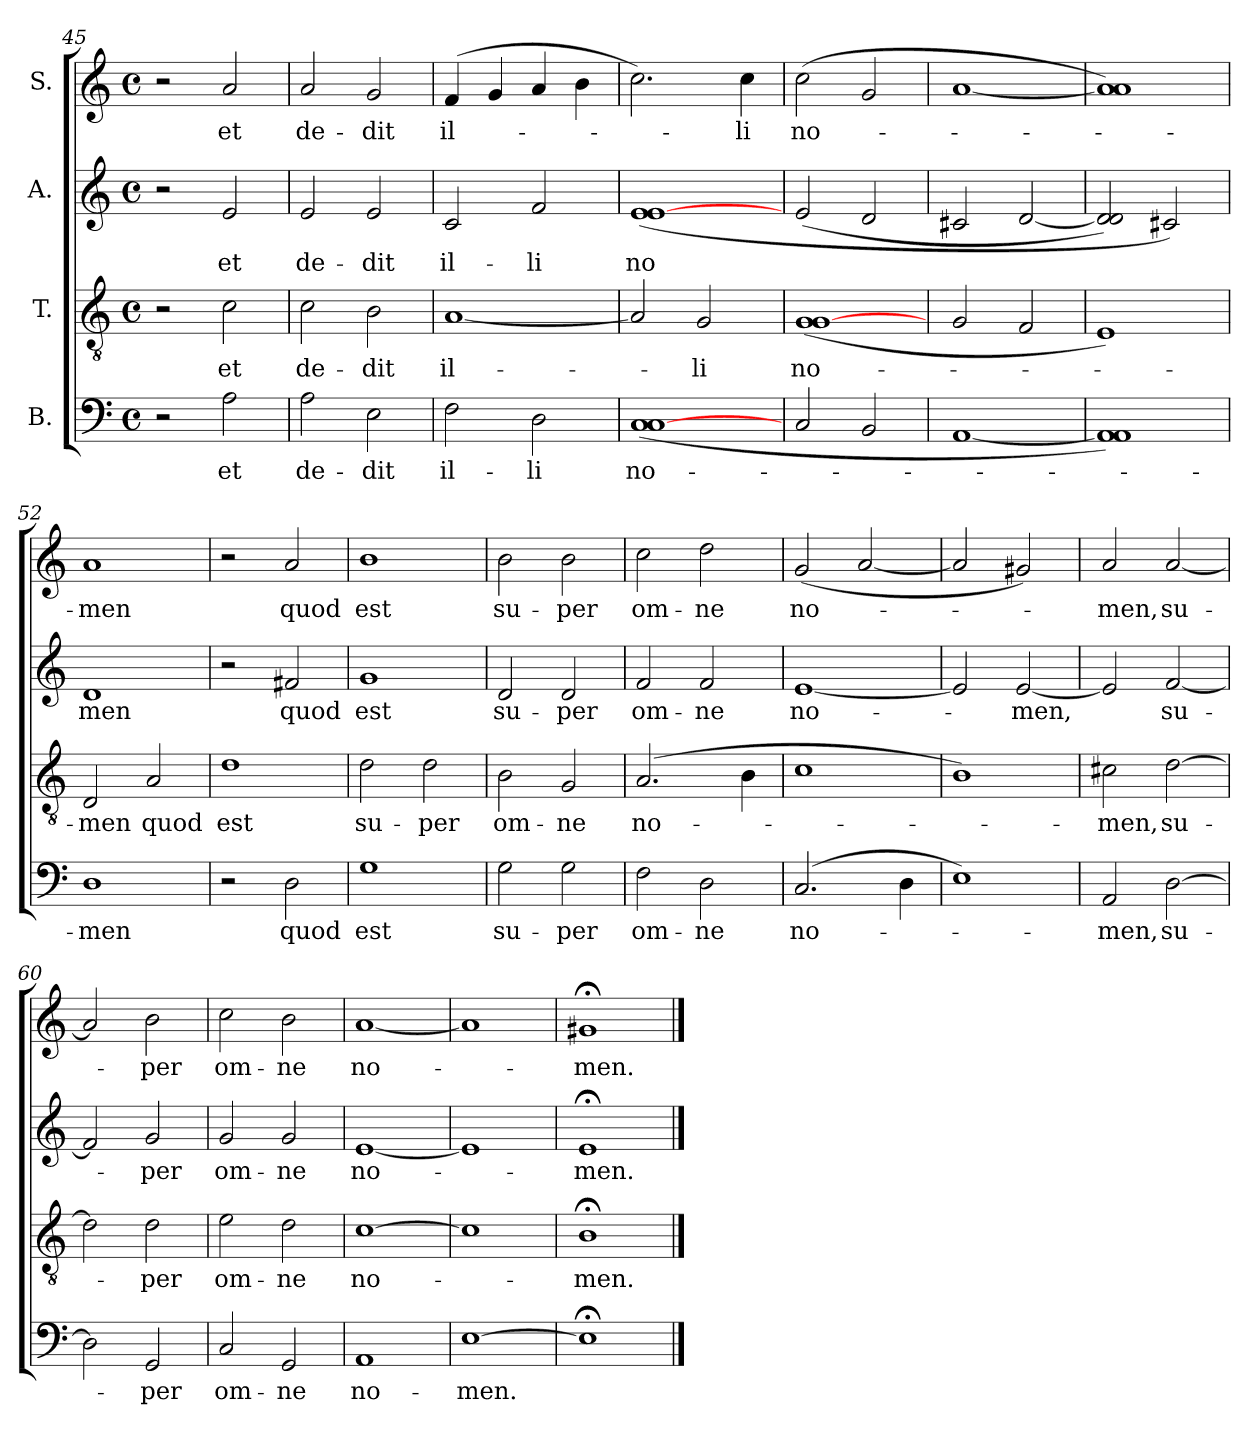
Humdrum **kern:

**kern	**text	**kern	**text	**kern	**text	**kern	**text
*part4	*part4	*part3	*part3	*part2	*part2	*part1	*part1
*staff4	*staff4	*staff3	*staff3	*staff2	*staff2	*staff1	*staff1
*I"B.	*	*I"T.	*	*I"A.	*	*I"S.	*
*clefF4	*	*clefGv2	*	*clefG2	*	*clefG2	*
*k[]	*	*k[]	*	*k[]	*	*k[]	*
*C:	*	*C:	*	*C:	*	*C:	*
*M4/4	*	*M4/4	*	*M4/4	*	*M4/4	*
*met(c)	*	*met(c)	*	*met(c)	*	*met(c)	*
=45	=45	=45	=45	=45	=45	=45	=45
2r	.	2r	.	2r	.	2r	.
!	!LO:LY:b	!	!LO:LY:b	!	!LO:LY:b	!	!LO:LY:b
2A\	et	2c\	et	2e/	et	2a/	et
=46	=46	=46	=46	=46	=46	=46	=46
!	!LO:LY:b	!	!LO:LY:b	!	!LO:LY:b	!	!LO:LY:b
2A\	de-	2c\	de-	2e/	de-	2a/	de-
!	!LO:LY:b	!	!LO:LY:b	!	!LO:LY:b	!	!LO:LY:b
2E\	-dit	2B\	-dit	2e/	-dit	2g/	-dit
=47	=47	=47	=47	=47	=47	=47	=47
!	!LO:LY:b	!	!LO:LY:b	!	!LO:LY:b	!	!LO:LY:b
2F\	il-	[>1A	il-	2c/	il-	(>4f/	il-
.	.	.	.	.	.	4g/	.
!	!LO:LY:b	!	!	!	!LO:LY:b	!	!
2D\	-li	.	.	2f/	-li	4a/	.
.	.	.	.	.	.	4b\	.
=48	=48	=48	=48	=48	=48	=48	=48
!	!LO:LY:b	!	!	!	!LO:LY:b	!	!
(>1C [>1C	no-	2A/]	.	(>1e [>1e	no	2.cc\)	.
!	!	!	!LO:LY:b	!	!	!	!
.	.	2G/	-li	.	.	.	.
!	!	!	!	!	!	!	!LO:LY:b
.	.	.	.	.	.	4cc\	-li
=49	=49	=49	=49	=49	=49	=49	=49
!	!	!	!LO:LY:b	!	!	!	!LO:LY:b
2C/	.	(>1G [>1G	no-	(<2e/	.	(>2cc\	no-
2BB/	.	.	.	2d/	.	2g/	.
=50	=50	=50	=50	=50	=50	=50	=50
[>1AA	.	2G/	.	2c#X/	.	[<1a	.
.	.	2F/	.	[>2d/	.	.	.
=51	=51	=51	=51	=51	=51	=51	=51
1AA] 1AA)	.	1E)	.	2d/] 2d/)	.	1a] 1a)	.
.	.	.	.	2c#X/)	.	.	.
=52	=52	=52	=52	=52	=52	=52	=52
!	!LO:LY:b	!	!LO:LY:b	!	!LO:LY:b	!	!LO:LY:b
1D	-men	2D/	-men	1d	men	1a	-men
!	!	!	!LO:LY:b	!	!	!	!
.	.	2A/	quod	.	.	.	.
!!LO:PB:g=z
=53	=53	=53	=53	=53	=53	=53	=53
!	!	!	!LO:LY:b	!	!	!	!
2r	.	1d	est	2r	.	2r	.
!	!LO:LY:b	!	!	!	!LO:LY:b	!	!LO:LY:b
2D\	quod	.	.	2f#X/	quod	2a/	quod
=54	=54	=54	=54	=54	=54	=54	=54
!	!LO:LY:b	!	!LO:LY:b	!	!LO:LY:b	!	!LO:LY:b
1G	est	2d\	su-	1g	est	1b	est
!	!	!	!LO:LY:b	!	!	!	!
.	.	2d\	-per	.	.	.	.
=55	=55	=55	=55	=55	=55	=55	=55
!	!LO:LY:b	!	!LO:LY:b	!	!LO:LY:b	!	!LO:LY:b
2G\	su-	2B\	om-	2d/	su-	2b\	su-
!	!LO:LY:b	!	!LO:LY:b	!	!LO:LY:b	!	!LO:LY:b
2G\	-per	2G/	-ne	2d/	-per	2b\	-per
=56	=56	=56	=56	=56	=56	=56	=56
!	!LO:LY:b	!	!LO:LY:b	!	!LO:LY:b	!	!LO:LY:b
2F\	om-	(>2.A/	no-	2f/	om-	2cc\	om-
!	!LO:LY:b	!	!	!	!LO:LY:b	!	!LO:LY:b
2D\	-ne	.	.	2f/	-ne	2dd\	-ne
.	.	4B\	.	.	.	.	.
=57	=57	=57	=57	=57	=57	=57	=57
!	!LO:LY:b	!	!	!	!LO:LY:b	!	!LO:LY:b
(>2.C/	no-	1c	.	[>1e	no-	(>2g/	no-
.	.	.	.	.	.	[>2a/	.
4D\	.	.	.	.	.	.	.
=58	=58	=58	=58	=58	=58	=58	=58
1E)	.	1B)	.	2e/]	.	2a/]	.
!	!	!	!	!	!LO:LY:b	!	!
.	.	.	.	[>2e/	-men,	2g#X/)	.
=59	=59	=59	=59	=59	=59	=59	=59
!	!LO:LY:b	!	!LO:LY:b	!	!	!	!LO:LY:b
2AA/	-men,	2c#X\	-men,	2e/]	.	2a/	-men,
!	!LO:LY:b	!	!LO:LY:b	!	!LO:LY:b	!	!LO:LY:b
[>2D\	su-	[>2d\	su-	[>2f/	su-	[>2a/	su-
=60	=60	=60	=60	=60	=60	=60	=60
2D\]	.	2d\]	.	2f/]	.	2a/]	.
!	!LO:LY:b	!	!LO:LY:b	!	!LO:LY:b	!	!LO:LY:b
2GG/	-per	2d\	-per	2g/	-per	2b\	-per
!!LO:LB:g=z
=61	=61	=61	=61	=61	=61	=61	=61
!	!LO:LY:b	!	!LO:LY:b	!	!LO:LY:b	!	!LO:LY:b
2C/	om-	2e\	om-	2g/	om-	2cc\	om-
!	!LO:LY:b	!	!LO:LY:b	!	!LO:LY:b	!	!LO:LY:b
2GG/	-ne	2d\	-ne	2g/	-ne	2b\	-ne
=62	=62	=62	=62	=62	=62	=62	=62
!	!LO:LY:b	!	!LO:LY:b	!	!LO:LY:b	!	!LO:LY:b
1AA	no-	[>1c	no-	[>1e	no-	[>1a	no-
=63	=63	=63	=63	=63	=63	=63	=63
!	!LO:LY:b	!	!	!	!	!	!
[>1E	-men.	1c]	.	1e]	.	1a]	.
=64	=64	=64	=64	=64	=64	=64	=64
!	!	!	!LO:LY:b	!	!LO:LY:b	!	!LO:LY:b
1E;]	.	1B;	-men.	1e;<	-men.	1g#X;<	-men.
==	==	==	==	==	==	==	==
*-	*-	*-	*-	*-	*-	*-	*-
